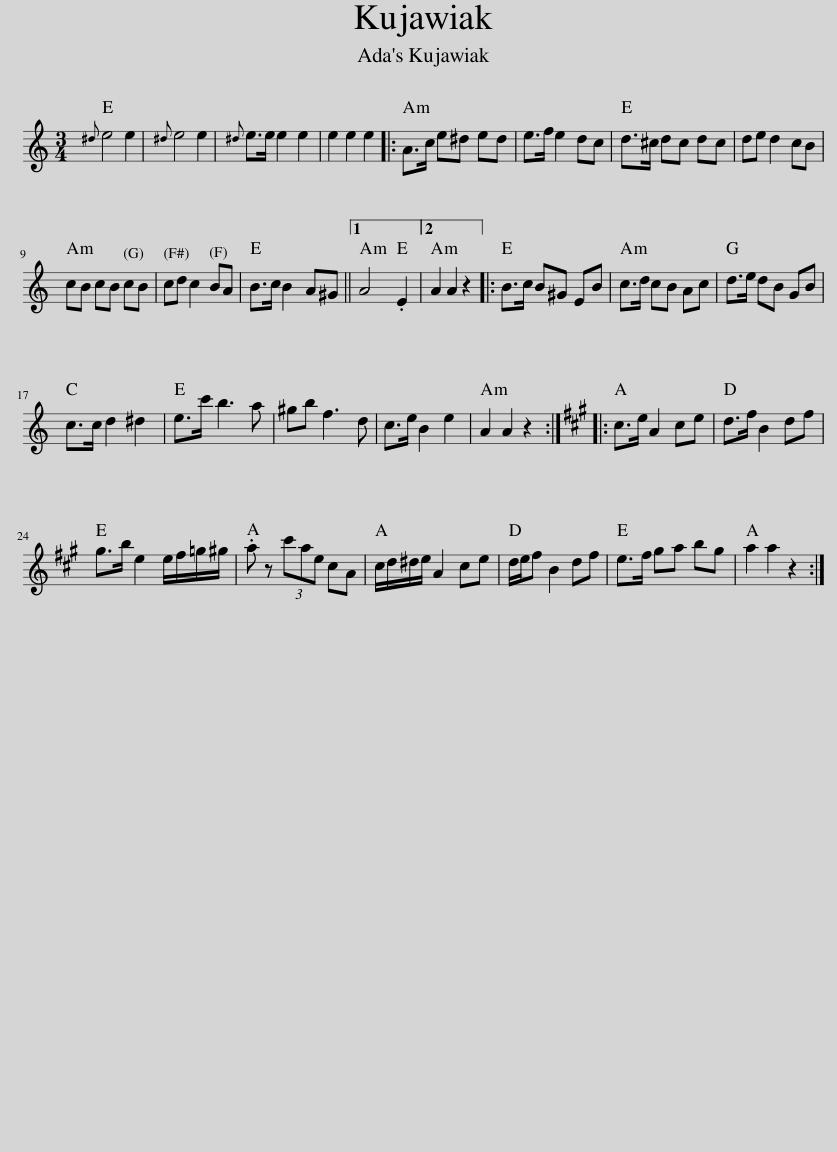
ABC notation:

X:1
L:1/8
M:3/4
I:linebreak $
K:C
V:1 treble
V:1
{^d} e4 e2 |{^d} e4 e2 |{^d} e>e e2 e2 | e2 e2 e2 |: A>c e^d ed | %5
 e>f e2 dc | d>^c dc dc | de d2 cB |$ cB cB cB | cd c2 BA | %10
 B>c B2 A^G ||1 A4 .E2 ||2 A2 A2 z2 |: B>c B^G EB | c>d cB Ac | %15
 d>e dB GB |$ c>c d2 ^d2 | e>c' b3 a | ^gb f3 d | c>e B2 e2 | %20
 A2 A2 z2 ::[K:A] c>e A2 ce | d>f B2 df |$ g>b e2 e/f/=g/^g/ | .a z (3c'ae cA | %25
 c/d/^d/e/ A2 ce | d/e/f B2 df | e>f ga bg | a2 a2 z2 :| %29
